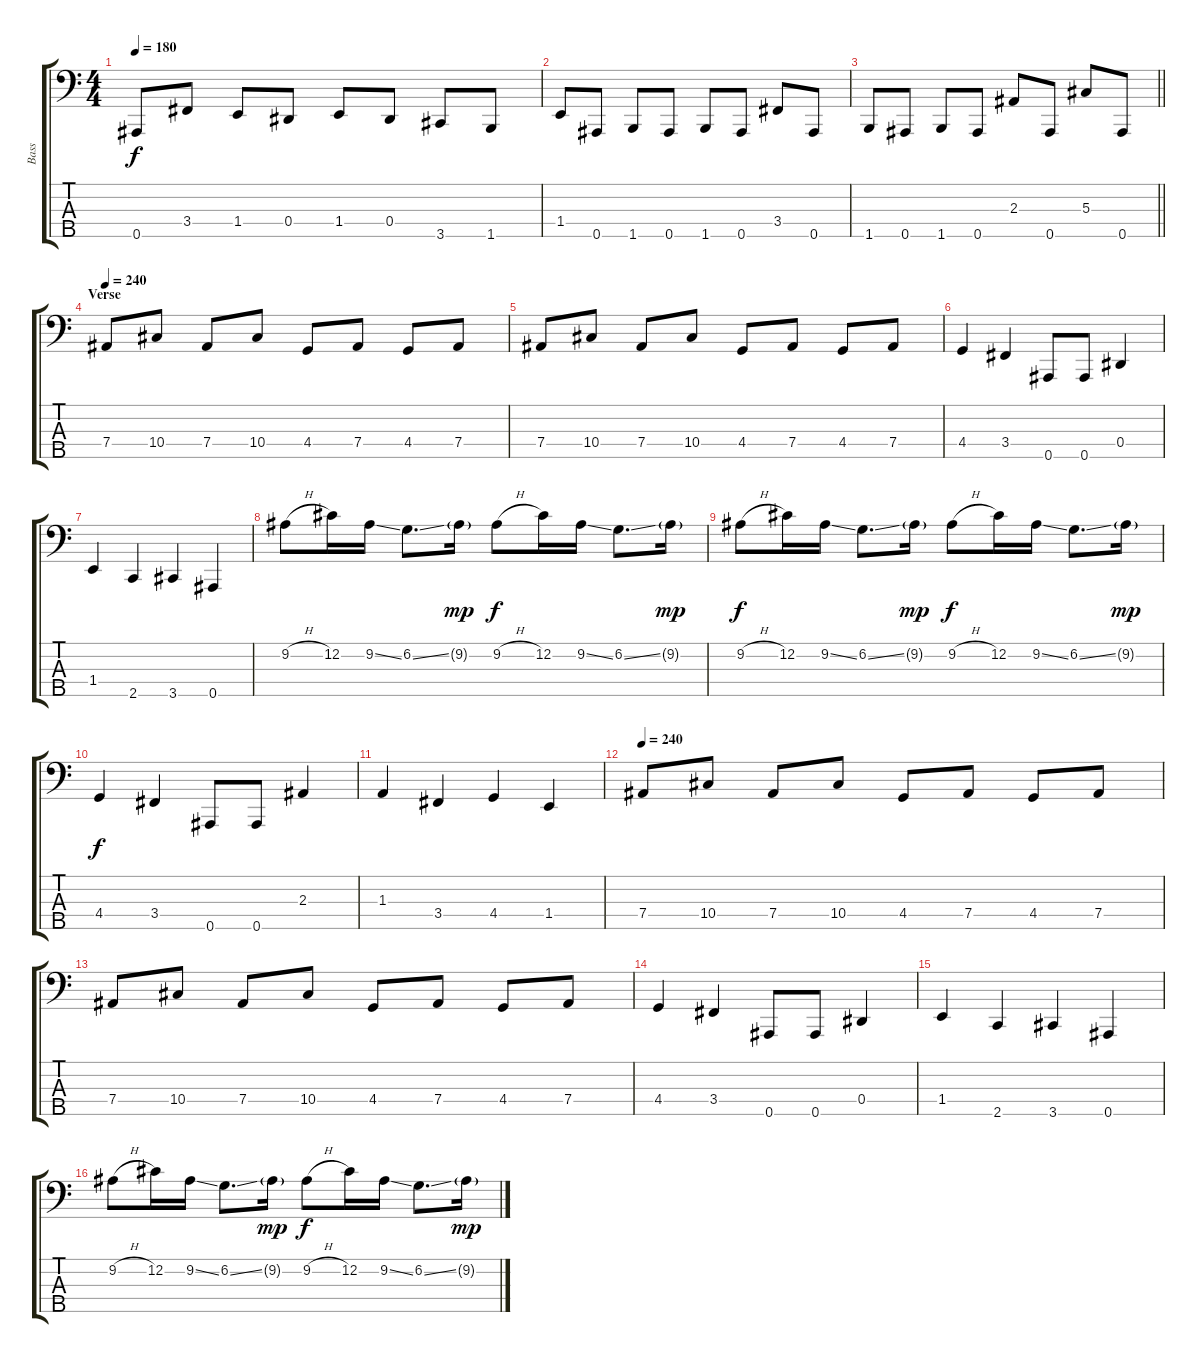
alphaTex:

\track ("Bass " "Bass ") {instrument electricbassfinger}
\staff {score tabs}
\tuning (Gb2 Db2 Ab1 Eb1 Bb0) {hide}
\ts (4 4)
\tempo 180
\clef f4
\ks c
0.5.8{dy f} 3.4.8 1.4.8 0.4.8 1.4.8 0.4.8 3.5.8 1.5.8 |
1.4.8 0.5.8 1.5.8 0.5.8 1.5.8 0.5.8 3.4.8 0.5.8 |
\barLineRight lightlight
1.5.8 0.5.8 1.5.8 0.5.8 2.3.8 0.5.8 5.3.8 0.5.8 |
\section ("" "Verse")
\tempo 240
7.4.8 10.4.8 7.4.8 10.4.8 4.4.8 7.4.8 4.4.8 7.4.8 |
7.4.8 10.4.8 7.4.8 10.4.8 4.4.8 7.4.8 4.4.8 7.4.8 |
4.4.4 3.4.4 0.5.8 0.5.8 0.4.4 |
1.4.4 2.5.4 3.5.4 0.5.4 |
9.2{h}.8 12.2.16 9.2{ss}.16 6.2{ss}.8{d} 9.2{g}.16{dy mp} 9.2{h}.8{dy f} 12.2.16 9.2{ss}.16 6.2{ss}.8{d} 9.2{g}.16{dy mp} |
9.2{h}.8{dy f} 12.2.16 9.2{ss}.16 6.2{ss}.8{d} 9.2{g}.16{dy mp} 9.2{h}.8{dy f} 12.2.16 9.2{ss}.16 6.2{ss}.8{d} 9.2{g}.16{dy mp} |
4.4.4{dy f} 3.4.4 0.5.8 0.5.8 2.3.4 |
1.3.4 3.4.4 4.4.4 1.4.4 |
\tempo 240
7.4.8 10.4.8 7.4.8 10.4.8 4.4.8 7.4.8 4.4.8 7.4.8 |
7.4.8 10.4.8 7.4.8 10.4.8 4.4.8 7.4.8 4.4.8 7.4.8 |
4.4.4 3.4.4 0.5.8 0.5.8 0.4.4 |
1.4.4 2.5.4 3.5.4 0.5.4 |
9.2{h}.8 12.2.16 9.2{ss}.16 6.2{ss}.8{d} 9.2{g}.16{dy mp} 9.2{h}.8{dy f} 12.2.16 9.2{ss}.16 6.2{ss}.8{d} 9.2{g}.16{dy mp}
